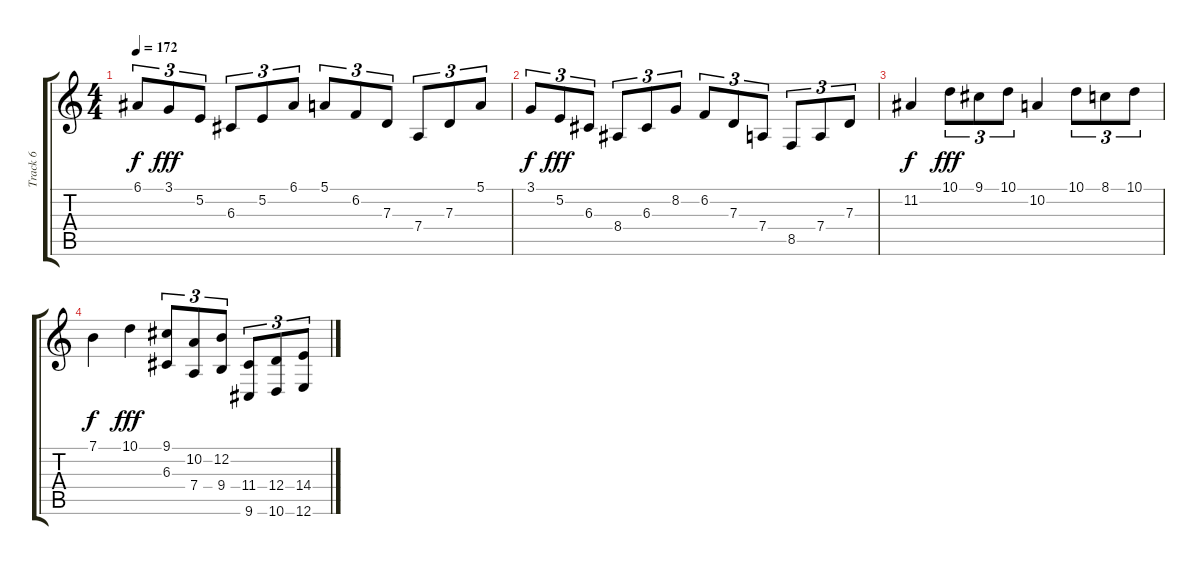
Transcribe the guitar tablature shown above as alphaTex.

\track ("Track 6" "Track 6") {instrument harpsichord}
\staff {score tabs}
\tuning (E4 B3 G3 D3 A2 E2) {hide}
\ts (4 4)
\tempo 172
\clef g2
\ks c
6.1.8{tu (3 2) dy f instrument harpsichord} 3.1.8{tu (3 2) dy fff} 5.2.8{tu (3 2)} 6.3.8{tu (3 2)} 5.2.8{tu (3 2)} 6.1.8{tu (3 2)} 5.1.8{tu (3 2)} 6.2.8{tu (3 2)} 7.3.8{tu (3 2)} 7.4.8{tu (3 2)} 7.3.8{tu (3 2)} 5.1.8{tu (3 2)} |
3.1.8{tu (3 2) dy f} 5.2.8{tu (3 2) dy fff} 6.3.8{tu (3 2)} 8.4.8{tu (3 2)} 6.3.8{tu (3 2)} 8.2.8{tu (3 2)} 6.2.8{tu (3 2)} 7.3.8{tu (3 2)} 7.4.8{tu (3 2)} 8.5.8{tu (3 2)} 7.4.8{tu (3 2)} 7.3.8{tu (3 2)} |
11.2.4{dy f} 10.1.8{tu (3 2) dy fff} 9.1.8{tu (3 2)} 10.1.8{tu (3 2)} 10.2.4 10.1.8{tu (3 2)} 8.1.8{tu (3 2)} 10.1.8{tu (3 2)} |
7.1.4{dy f} 10.1.4{dy fff} (9.1 6.3).8{tu (3 2)} (10.2 7.4).8{tu (3 2)} (12.2 9.4).8{tu (3 2)} (11.4 9.6).8{tu (3 2)} (12.4 10.6).8{tu (3 2)} (14.4 12.6).8{tu (3 2)}
